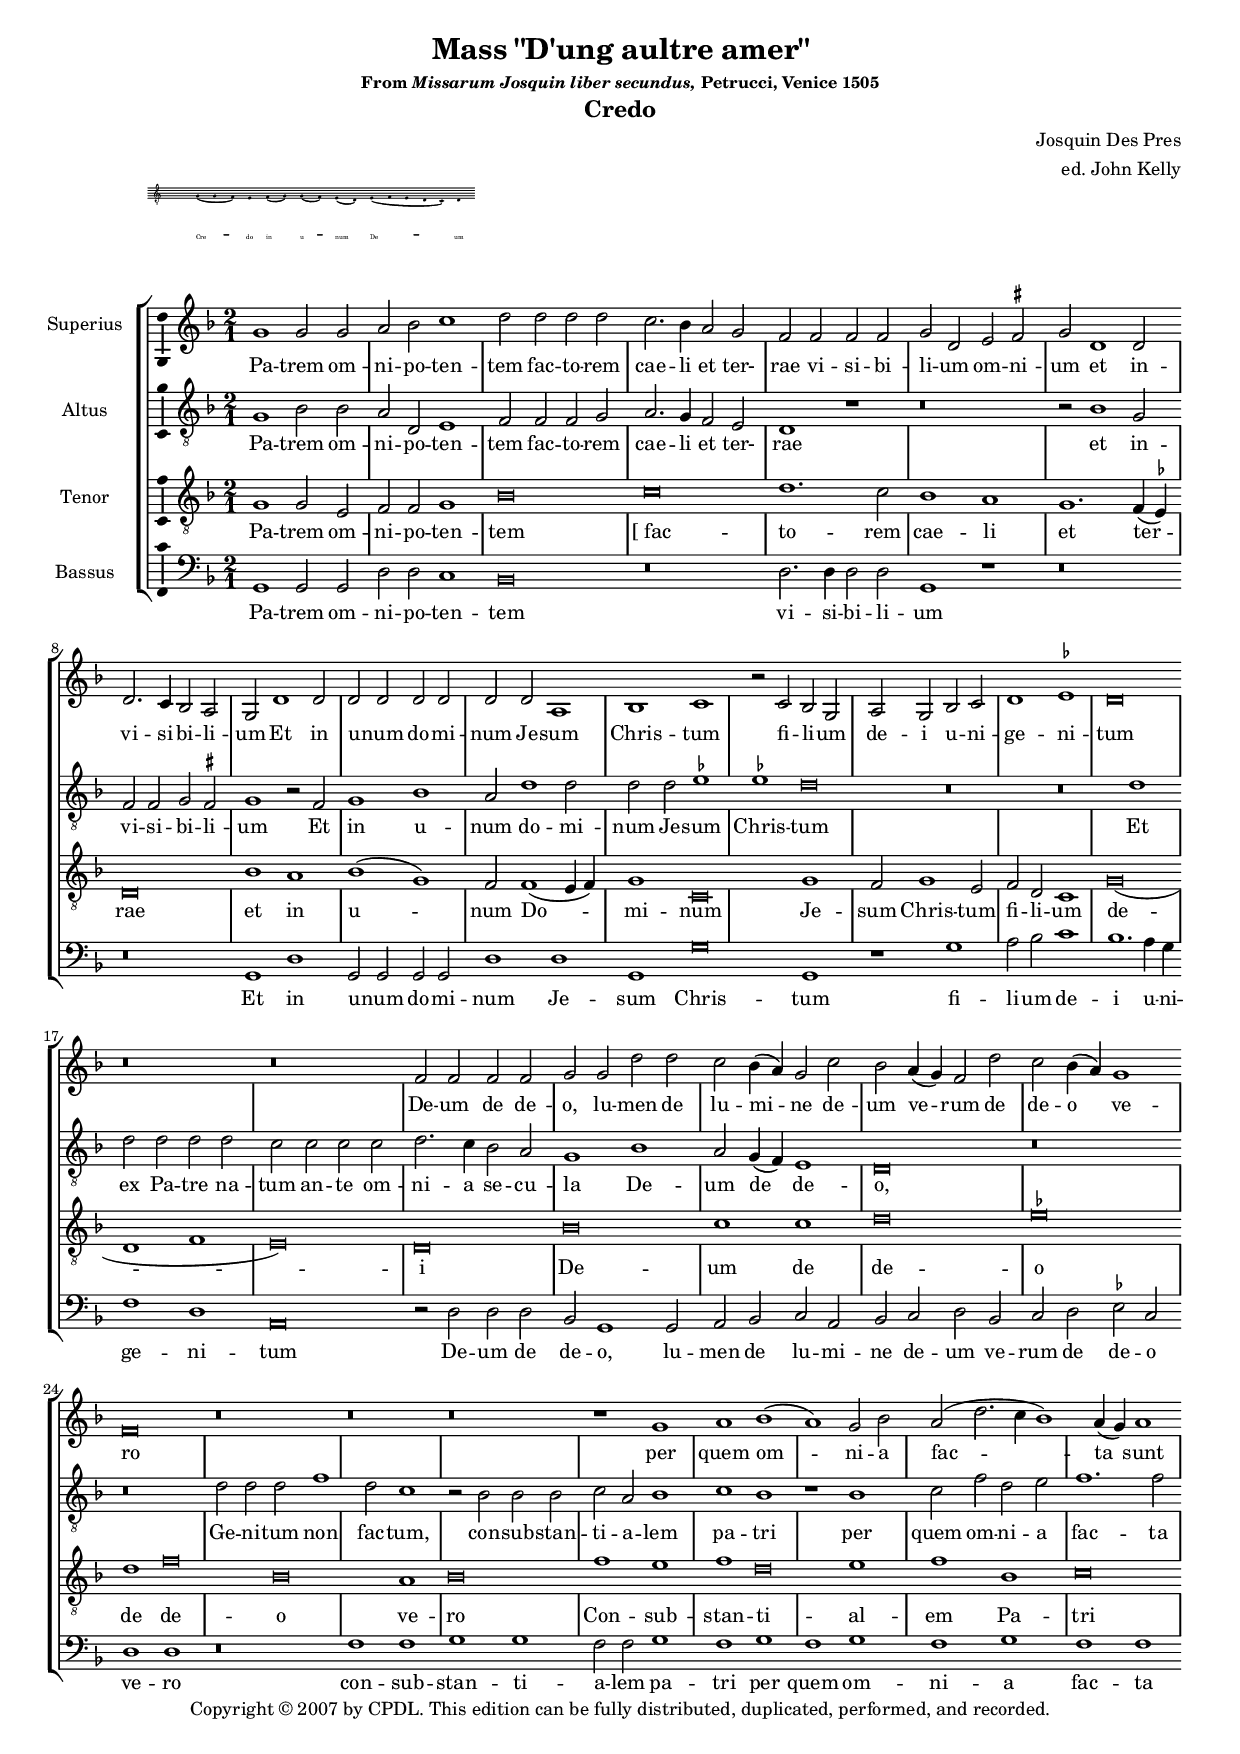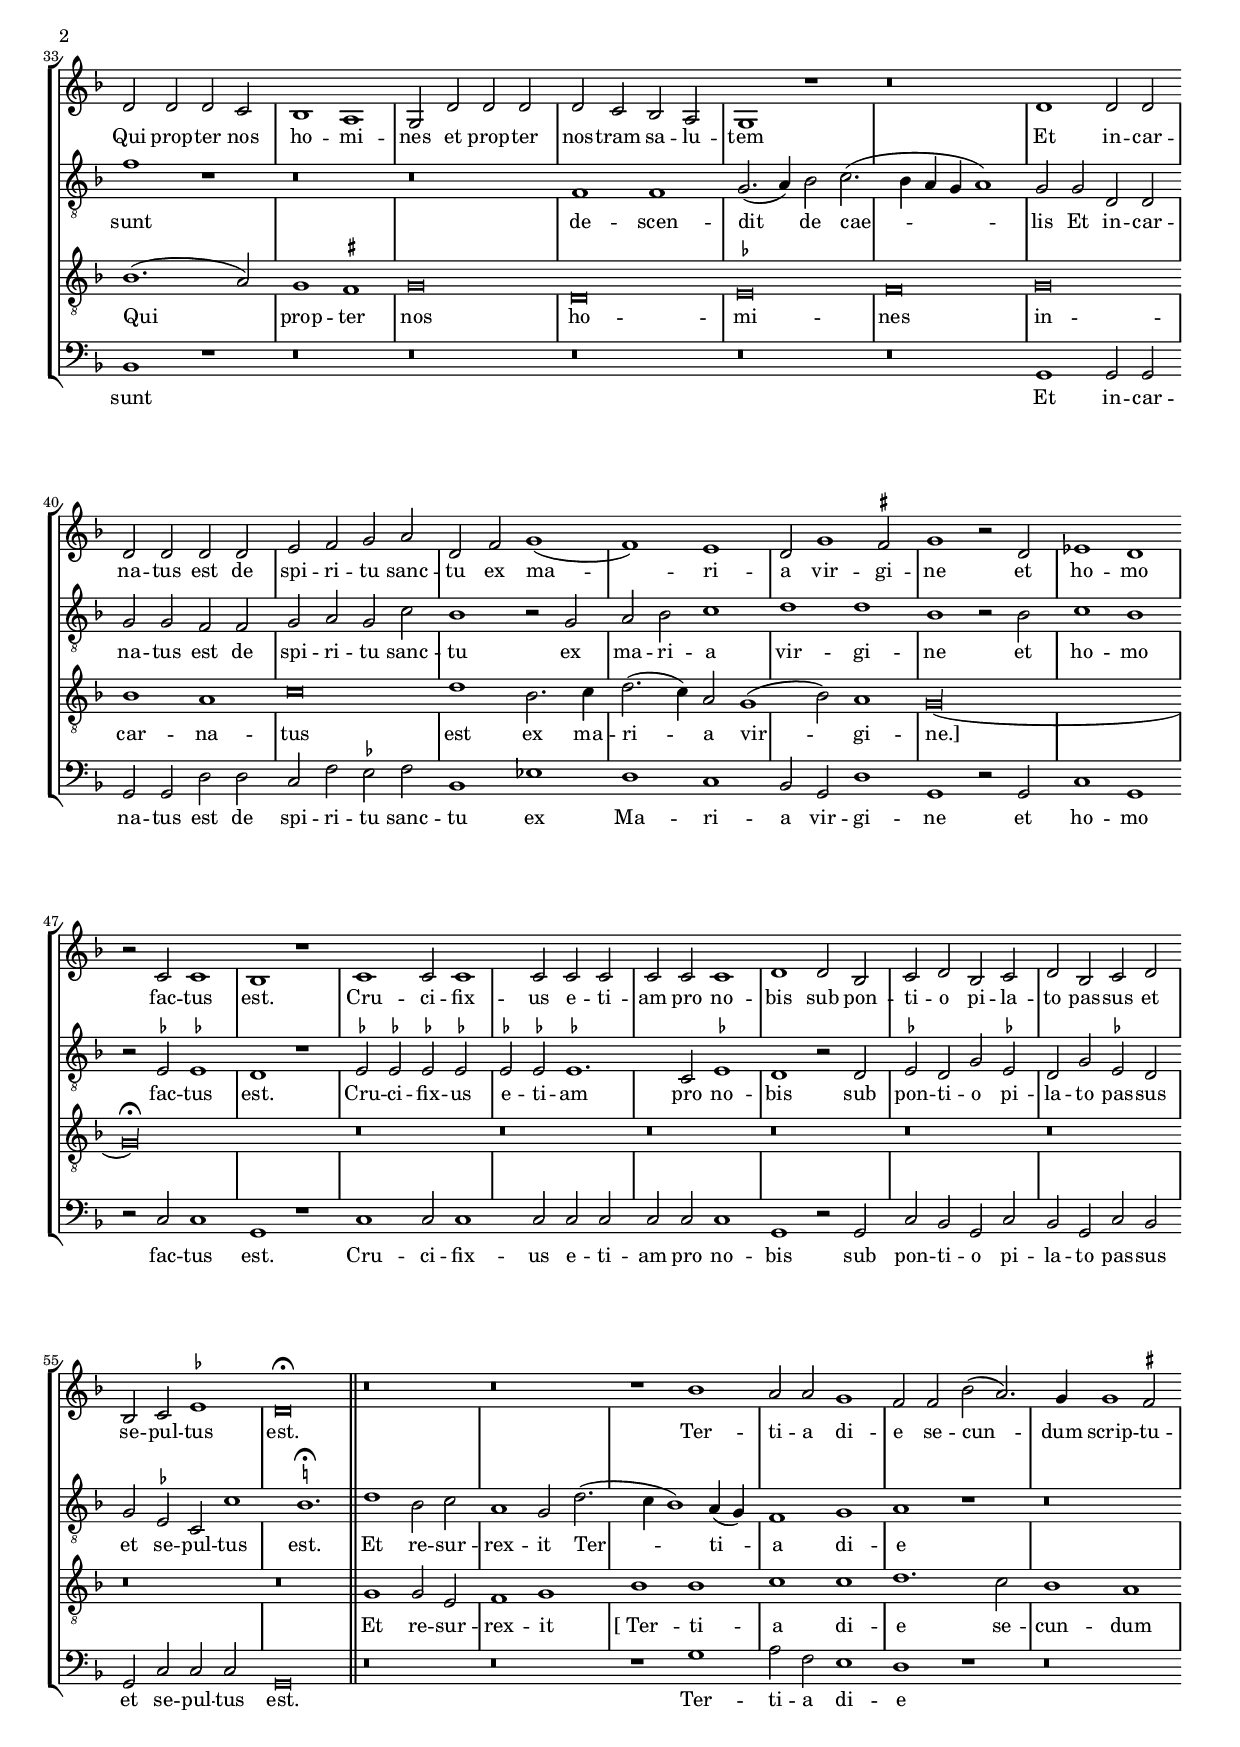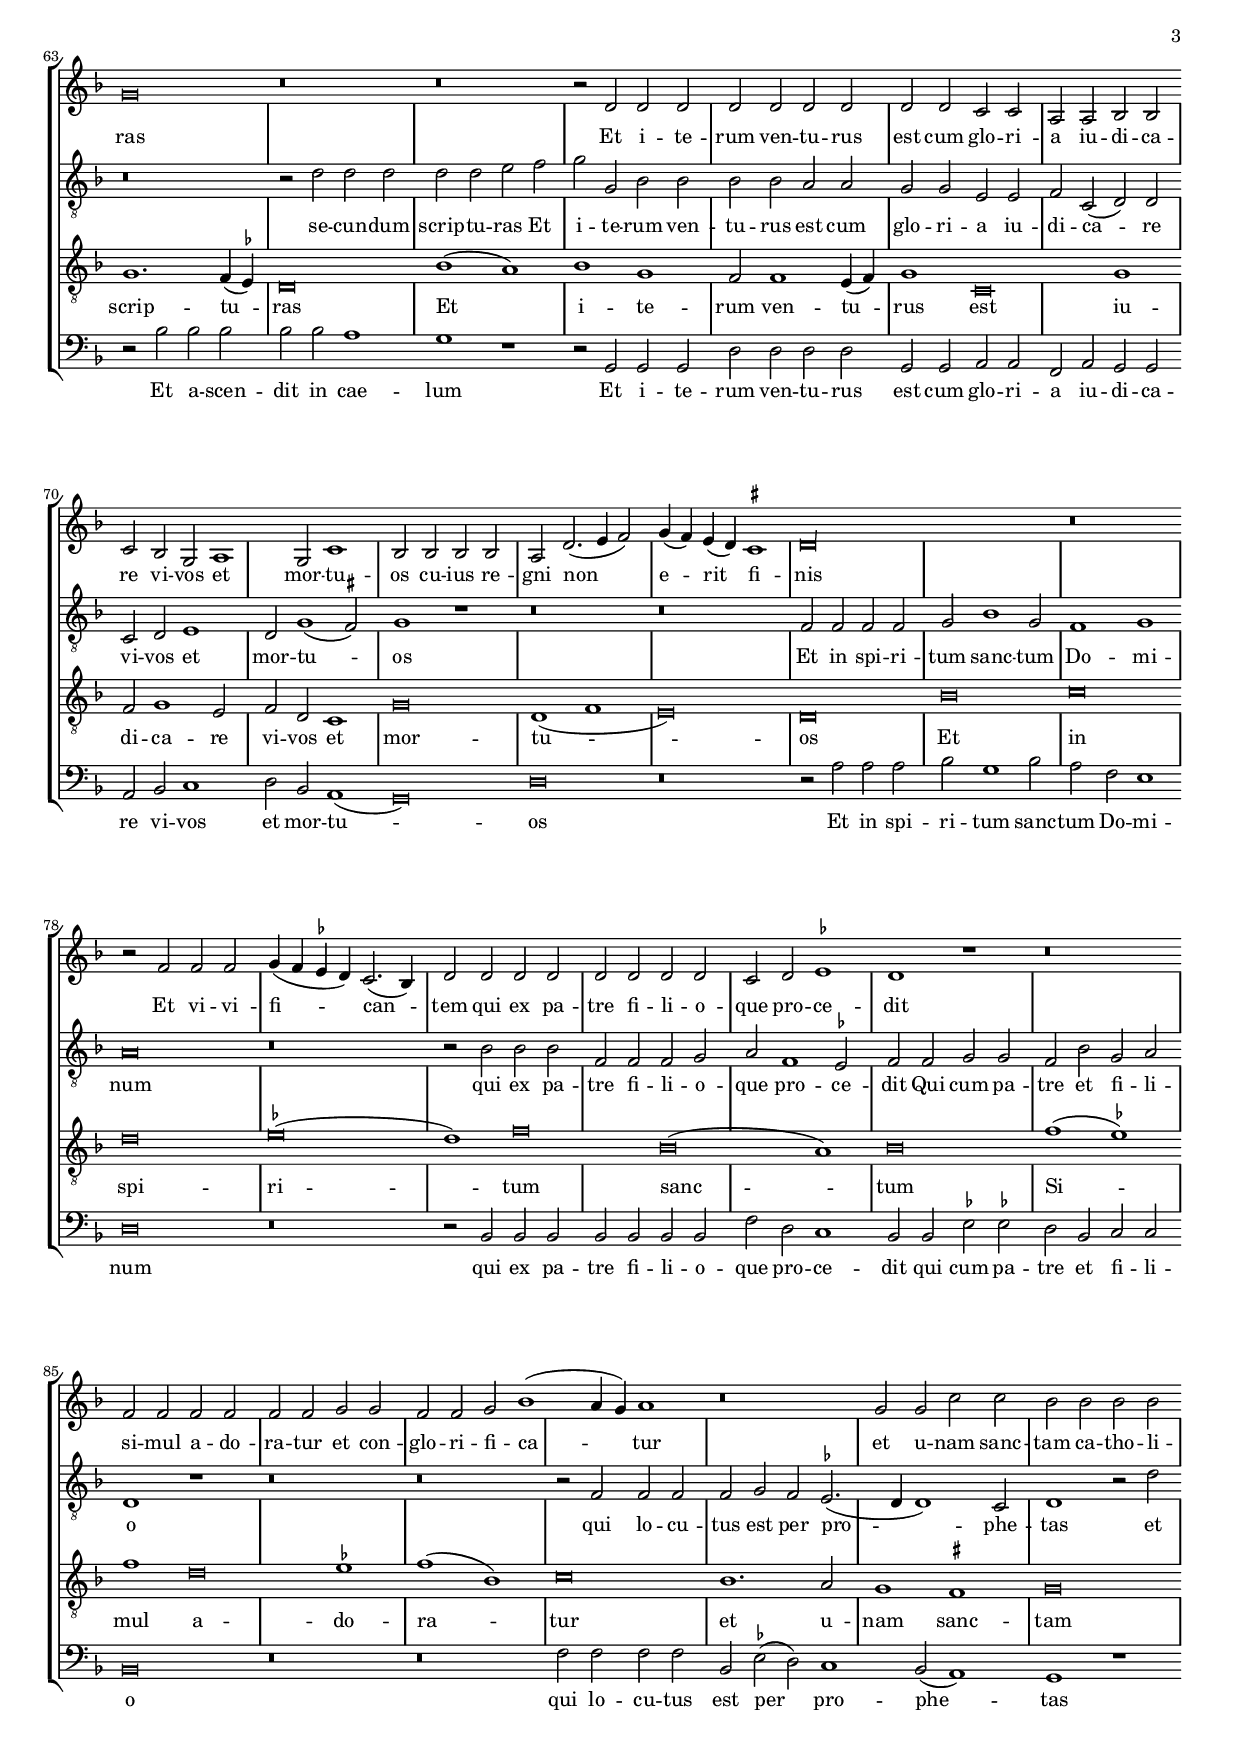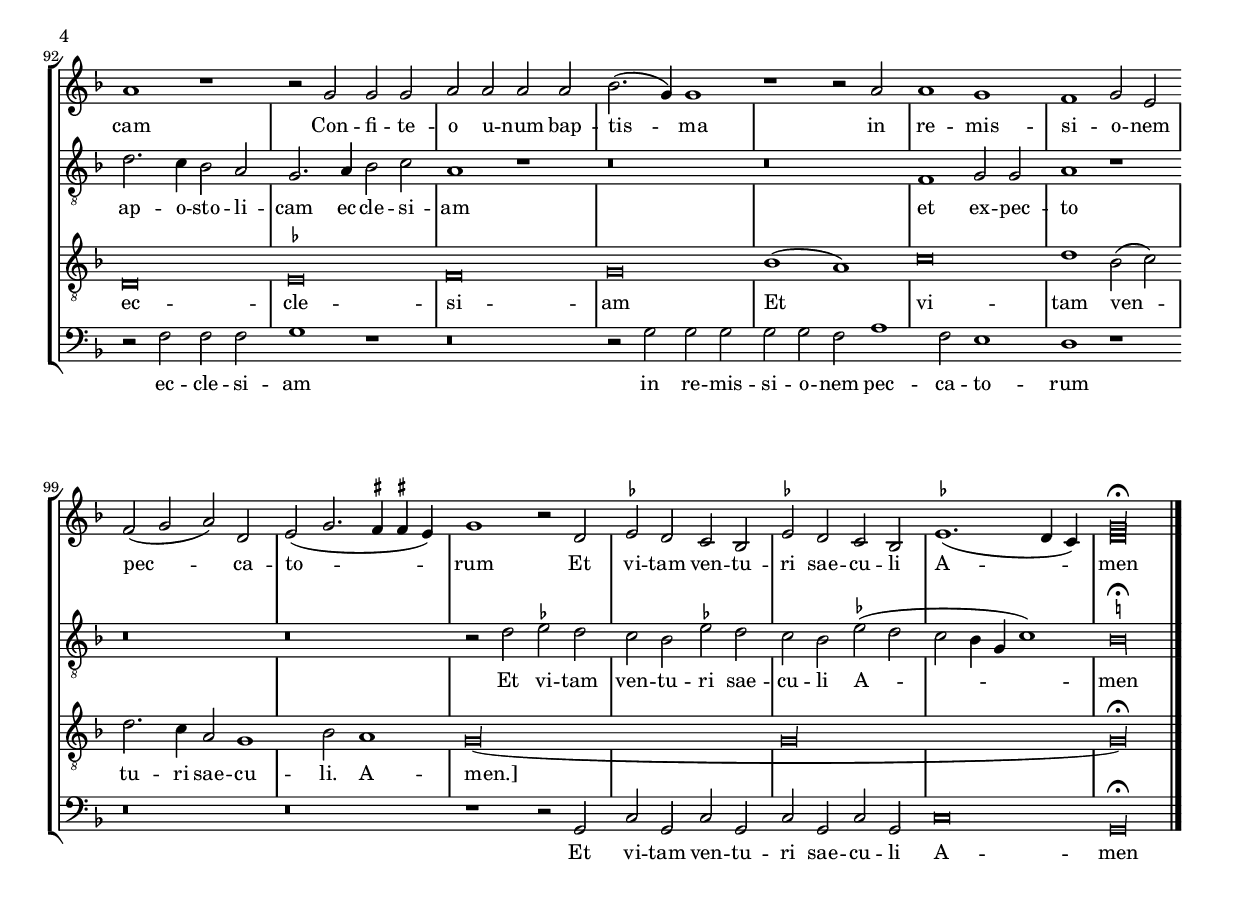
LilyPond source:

\version "2.10.20"
\header {
	title = "Mass \"D'ung aultre amer\""
	subtitle = \markup { \small "From" \small \italic "Missarum Josquin liber secundus," 
				\small "Petrucci, Venice 1505" }
	subsubtitle = \markup { \huge "Credo" }
	composer = "Josquin Des Pres"
	arranger = "ed. John Kelly"
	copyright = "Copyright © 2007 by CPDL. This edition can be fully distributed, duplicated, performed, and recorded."
}


global = {
	#(set-global-staff-size 16)
	\set Score.skipBars = ##t
	\override Staff.NoteHead  #'style = #'baroque
	\set suggestAccidentals  = ##t 
	#(set-accidental-style 'forget)

	\bar ""

  % main
  \set Staff.forceClef = ##t
  \key f \major
  \time 2/1

  \skip 1*112	% the actual music %%%%%%%%%%% need to readjust

  % let finis bar go through all staves
	\override Staff.BarLine #'transparent = ##f

%  % midway bar
	\bar "||"
	\skip 1*1
	\override Staff.BarLine #'transparent = ##t

  \skip 1*99
%  % finis bar
	\override Staff.BarLine #'transparent = ##f
	\bar "|."



}

superiusNotes = {
  \relative c'' {
    \set Staff.instrumentName = "Superius  "
    \set Staff.midiInstrument = "trumpet"

%    % incipit
%    \clef "neomensural-c1"
%    g\breve a1 g1	% four bars
%	\skip 1*5	% five bars

	% main	%
	\clef "treble"
	g1 g2 g a bes c1 d2	% Patrem
	d2 d d c2. bes4 a2 g f	% factorem
	f f f g d e fis g		% visibilium
	d1 d2 d2. c4 bes2 a g	% et invis...
	d'1 d2 d d    d d d	% et in unum
	d a1 bes c1		% jesum Xm //
	r2 c2 bes g a g		% filium dei
	bes c d1 ees d\breve	% unigenitum
	r\breve r\breve			% 
	f2 f f f g g d' d c bes4 (a) g2 % deum de
	c bes a4 (g) f2             % deum verum
	d' c bes4 (a) g1 f\breve % de deo vero
	r\breve r\breve   r\breve %
	r1
	g1 a bes (a) g2        % per quem
	bes a (d2. c4 bes1) a4 (g4) a1 % facta sunt//
	d,2 d d c bes1 a g2    % qui pp nos hom
	d'2 d d d c bes a g1    % & pp nstrm sal
	r1 r\breve
	d'1 d2 d d d d d e f g a d,    % et inc
	f g1 (f) e d2 g1 fis2 g1    % ex maria v
	\set suggestAccidentals  = ##f 
	r2 d2 ees1 d 		% & hmo	(e-flat in original)
	\set suggestAccidentals  = ##t 
	r2 c2 c1 bes r1    	%  factus est
	    % //
	 c1 c2 c1 c2 c c c c c1    d    % crucifixus
	d2 bes c d bes c d         % sub pontio
	bes c d 
	bes c ees1 d\breve	% d\longa    % passus
	\fermata
	%%	Credo part II
	r\breve r\breve r1
	bes'1 a2 a g1 f2 f bes (a2.) g4 g1 fis2 g\breve	% Tertia die
	r\breve r\breve r2
	d2  d d d  d d d  d  d  c c a	% et iterum venturus est //
	a bes bes c bes g a1 g2 c1 bes2	% iudicare vivos et mortuos
	bes bes bes a d2. (e4 f2)  g4 (f) e (d) cis1 d\longa	% cuius regni ...
	r\breve r2
	f2 f f g4 (f ees d) c2. (bes4) d2	% et vivificantem
%	f2 f f g4 (f e d) cis2. (b4) d2	% et vivificantem
	d2 d d d d d d c d ees1 d1	% qui ex patre
	r1 r\breve
	f2 f f f f f g g f f 		% simul adoratur et conglori- //
	g bes1 (a4 g) a1 			% ficatur
	r\breve
	g2 g c c bes bes bes bes a1	% et unam sanctam catholicam
	r1 r2
	g2 g g a a a a bes2. (g4) g1	% Confiteo . . . 
	r1 r2
	a2 a1 g f g2 e f (g a) d, e (g2. fis4 fis e) g1	% in remissione 
	r2
	d2 ees d c bes ees d c bes ees1. (d4 c) 
	<d g>\longa \fermata	% et vita  . . . Amen
  }
}

superiusLyrics = \lyricmode {
%  % incipit
%  Ky - - |

  % main	%
	Pa -- trem om -- ni -- po -- ten -- tem 
	fac -- to -- rem  cae -- li et ter- rae 
	vi -- si -- bi -- li -- um om -- ni -- um
	et in -- vi -- si -- bi -- li -- um
	Et in u -- num do -- mi -- num Je -- sum Chris -- tum
	fi -- li -- um de -- i u -- ni -- ge -- ni -- tum 
%	et ex Pa -- tre na -- tum an -- te om -- ni -- a se -- cu -- la
	De -- um de de -- o, lu -- men de lu -- mi -- ne
	de -- um ve -- rum de de -- o ve -- ro
%	con -- sub -- stan -- ti -- a -- lem pa -- tri
	per quem om -- ni -- a fac -- ta sunt
	Qui prop -- ter nos ho -- mi -- nes
	et prop -- ter nos -- tram sa -- lu -- tem
%	de -- scen -- dit de cae -- lis
	Et in -- car -- na -- tus est de spi -- ri -- tu sanc -- tu
	ex ma -- ri -- a vir -- gi -- ne 
	et ho -- mo fac -- tus est.
	Cru -- ci -- fix -- us e -- ti -- am pro no -- bis
	sub pon -- ti -- o pi -- la -- to
	pas -- sus et se -- pul -- tus est.
	%%%%%%%%%%%%%
	Ter -- ti -- a di -- e se -- cun -- dum scrip -- tu -- ras
	Et i -- te -- rum ven -- tu -- rus est cum glo -- ri -- a
	iu -- di -- ca -- re vi -- vos et mor -- tu -- os 
	cu -- ius re -- gni non e -- rit fi -- nis
	Et vi -- vi -- fi -- can -- tem
	qui ex pa -- tre fi -- li -- o -- que pro -- ce -- dit
	si -- mul a -- do -- ra -- tur et con -- glo -- ri -- fi -- ca -- tur
	et u -- nam sanc -- tam ca -- tho -- li -- cam 
	Con -- fi -- te -- o u -- num bap -- tis -- ma
	in re -- mis -- si -- o -- nem pec -- ca -- to -- rum
	Et vi -- tam ven -- tu -- ri sae -- cu -- li A -- men
}

altusNotes = {
  \relative c' {
    \set Staff.instrumentName = "Altus  "
    \set Staff.midiInstrument = "trombone"

%    % incipit
%    \clef "neomensural-c4"
%    r\maxima  		% eight bars 
%    d1. e4 f4		% one bar 
%%	\skip 1*4		% four more bars

    % main	%
    \clef "treble_8"
	g1 bes2 bes a d, e1 f2  	% patrem omnipotentem 
	f f g a2. g4 f2 e2 d1 r1 r\breve r2	% factorem caeli et terra
	bes'1 g2 f f g fis g1 r2		% et invisibilium
	f2 g1 bes a2 d1 d2 d d ees1 ees1 d\breve % et in unum dominum JXm
	r\breve	r\breve	
	d1 d2 d d d 			% et ex patre na (line break)
	c c c c d2. c4 bes2 a g1 
	bes a2 g4 (f4) e1 d\breve r\breve	r\breve
	d'2 d d f1 d2 c1 r2
	bes2 bes bes c a bes1 c bes r1
	bes c2 f d e f1. f2 f1 r1 r\breve r\breve
	f,1 f g2. (a4) bes2 c2. (bes4 a4 g4	% line break
	a1) g2 g2 d d g g f f g a g c bes1 r2
	g2 a bes c1 d d bes r2 bes2 c1 bes r2 
	ees,2 ees1 d r1			% factus est
%%%%%%% there are two ways to go here: e-flats throughout 
	ees2 ees ees ees ees ees ees1. c2 ees1 d r2 	% crucifixus ... nobis
	d2 ees d g ees d g 			% sub pontio pilato //
	ees d g ees %	d g		% removing d2 g, looks like an error, screws up counterpoint
%	c c'1 bes1.\fermata	% bes\longa		% passus et sepultus est (minor-mode finalis)
%%%%%%%% or not:
%	e2 e e e e e e1. c2 e1 d r2 	% crucifixus ... nobis
%	d2 e d g e d g 			% sub pontio pilato //
%	e d g e     %	d g		% removing d2 g, looks like an error, screws up counterpoint
	c c'1 
	\once \override Script #'padding = #3.0		%% you need this if you go for the b-natural
	b1.\fermata	% bes\longa		% passus et sepultus est (major-mode finalis)
	%%%%%%%%%%%% Credo II
        d1 bes2 c a1 g2 d'2. (c4 bes1) a4 (g) f1 g a        % et resurrexit
        r1 r\breve r\breve r2
        d2 d d  d d e f g               % secundum scripturas
        g,2 bes bes bes bes a a g       % et iterum
        g2 e e f c (d) d                  %       //
        c2 d e1 d2 g1 (fis2) g1             % vivos et mortuos
        r1 r\breve r\breve
        f2 f f f g bes1 g2 f1 g a\breve % et in spiritum
        r\breve r2
        bes2 bes bes f f f g a f1 ees2 f  % qui ex patre
        f2 g g f bes g a d,1            % qui cum patre et filio
        r1 r\breve r\breve r2
        f2 f f f g f ees2. (d4 d1) c2 d1    % qui locutus est ...
        r2                              %       //
        d'2 d2. c4 bes2 a g2. a4 bes2 c a1      % et apostolicam . . .
	r1 r\breve r\breve
	f1 g2 g a1			% et expecto
        r1 r\breve r\breve r2
        d2 ees d c bes ees d2 c2 bes2       % et vitam venturi
        ees2 (d c bes4 g4 c1) 
	\once \override Script #'padding = #3.0		%% you need this if you go for the b-natural
	b\longa \fermata     % saeculi Amen.
  }
}

altusLyrics = \lyricmode {
%  % incipit
%  

  % main	%
	Pa -- trem om -- ni -- po -- ten -- tem 
	fac -- to -- rem  cae -- li et ter- rae 
%	vi -- si -- bi -- li -- um omnium
	et in -- vi -- si -- bi -- li -- um
	Et in u -- num do -- mi -- num Je -- sum Chris -- tum
%	fi -- li -- um de -- i u -- ni -- ge -- ni -- tum 
	Et ex Pa -- tre na -- tum an -- te om -- ni -- a se -- cu -- la
	De -- um de de -- o, 
%	lu -- men de lu -- mi -- ne
%	de -- um ve -- rum de de -- o ve -- ro
	Ge -- ni -- tum non fac -- tum, 
	con -- sub -- stan -- ti -- a -- lem pa -- tri
	per quem om -- ni -- a fac -- ta sunt
%	Qui prop -- ter nos ho -- mi -- nes
%	et nos -- tram sa -- lu -- tem
	de -- scen -- dit de cae -- lis
	Et in -- car -- na -- tus est de spi -- ri -- tu sanc -- tu
	ex ma -- ri -- a vir -- gi -- ne 
	et ho -- mo fac -- tus est.
	Cru -- ci -- fix -- us e -- ti -- am pro no -- bis
	sub pon -- ti -- o pi -- la -- to
	pas -- sus et se -- pul -- tus est.
	%%%%%%%%%%%%%%%%%%
	Et re -- sur -- rex -- it
	Ter -- ti -- a di -- e se -- cun -- dum scrip -- tu -- ras
	Et i -- te -- rum ven -- tu -- rus est cum glo -- ri -- a
	iu -- di -- ca -- re vi -- vos et mor -- tu -- os 
%	cu -- ius re -- gni non e -- rit fi -- nis
	Et in spi -- ri -- tum sanc -- tum Do -- mi -- num
%	Et vi -- vi -- fi -- can -- tem
	qui ex pa -- tre fi -- li -- o -- que pro -- ce -- dit
	Qui cum pa -- tre et fi -- li -- o 
%	Si -- mul a -- do -- ra -- tur et con -- glo -- ri -- fi -- ca -- tur
	qui lo -- cu -- tus est per pro -- phe -- tas
%	et u -- nam sanc -- tam ca -- tho -- li -- cam 
	et ap -- o -- sto -- li -- cam ec -- cle -- si -- am
%	Con -- fi -- te -- o u -- num bap -- tis -- ma
%	in re -- mis -- si -- o -- nem pec -- ca -- to -- rum
	et ex -- pec -- to 
%	re -- sur -- rex -- i -- o -- nem mor -- tu -- o -- rum
	Et vi -- tam ven -- tu -- ri sae -- cu -- li A -- men
}

tenorNotes = {
  \relative c' {
    \set Staff.instrumentName = "Tenor  "
    \set Staff.midiInstrument = "french horn"

%    % incipit
%    \clef "neomensural-c4"
%    g1. e2 % two bar
%	\skip 1*7

    % main	% Credo I
    \clef "treble_8"
	g1 g2 e f f g1 bes\breve c d1. c2 bes1 a g1. f4 (ees) d\breve
		%patrem omnipotentem
	bes'1 a bes (g) f2 f1 (e4 f) g1 c,\breve
	g'1 f2 g1 e2 f2 d2 c1 g'\breve
	(d1 f1 e\breve) d\breve
	bes'\breve c1 c1 d\breve ees\breve d1 f\breve
	bes,\breve a1 bes\breve
	f'1 e f d\breve e1 f bes,1
	c\breve bes1. (a2) g1 fis		% line break
	g\breve d ees f g bes1 a 
	c\breve d1 bes2. c4 d2. (c4) a2 g1 (bes2) a1 g\longa 
	(g\longa) \fermata r\breve r\breve r\breve r\breve r\breve r\breve  
	r\breve r\breve 
	%%%%%%%%%%%%% Credo II
        g1 g2 e f1 g1 bes1 bes c c d1. c2 bes1 a g1. f4 (ees) d\breve
        bes'1 (a) bes g f2 f1 e4 (f) g1 c,\breve
        g'1 f2 g1 e2 f2 d2 c1 g'\breve
        d1 (f1 e\breve) d\breve
        bes'\breve c\breve d\breve ees\breve (d1) f\breve
%        bes'\breve c\breve d\breve e\breve (d1) f\breve
        bes,\breve (a1) bes\breve
        f'1 (ees) f d\breve ees1 f (bes,1)
        c\breve bes1. a2 g1 fis           % line break
        g\breve d ees f g bes1 (a)
        c\breve d1 bes2 (c2) d2. c4 a2 g1 bes2 a1 g\longa
        (g\longa g\longa) \fermata 
  }
}

tenorLyrics = \lyricmode {
%  % incipit
%  

  % main	%
	Pa -- trem om -- ni -- po -- ten -- tem
	\markup { "[ fac" } -- to -- rem cae -- li et ter -- rae
	et in u -- num Do -- mi -- num Je -- sum Chris -- tum
	fi -- li -- um de -- i 
	De -- um de de -- o
	de de -- o ve -- ro
	Con -- sub -- stan -- ti -- al -- em Pa -- tri	
	Qui prop -- ter nos ho -- mi -- nes
	in -- car -- na -- tus est
	ex ma -- ri -- a vir -- gi -- \markup { "ne.]"}
	%%%%%%%%%%%%%%
	Et re -- sur -- rex -- it
	\markup { "[ Ter " }-- ti -- a di -- e 
	se -- cun -- dum scrip -- tu -- ras
%	Et a -- scen -- dit in cae -- lum
%	se -- det ad dex -- te -- ram Pa -- tris 
	Et i -- te -- rum ven -- tu -- rus est  % cum glo -- ri -- a
	iu -- di -- ca -- re vi -- vos et mor -- tu -- os 
%	cu -- ius re -- gni non e -- rit fi -- nis
	Et in spi -- ri -- tum sanc -- tum 	% Do -- mi -- num
%	Et vi -- vi -- fi -- can -- tem
%	qui ex pa -- tre fi -- li -- o -- que pro -- ce -- dit
%	qui cum pa -- tre et fi -- li -- o 
	Si -- mul a -- do -- ra -- tur % et con -- glo -- ri -- fi -- ca -- tur
%	qui lo -- cu -- tus est per pro -- phe -- tas
	et u -- nam sanc -- tam 	% ca -- tho -- li -- cam 
%	et ap -- o -- sto -- li -- cam 
	ec -- cle -- si -- am
%	Con -- fi -- te -- o u -- num bap -- tis -- ma
%	in re -- mis -- si -- o -- nem pec -- ca -- to -- rum
%	et 
%	ex -- pec -- to 
%	re -- sur -- rex -- i -- o -- nem mor -- tu -- o -- rum
	Et vi -- tam ven -- tu -- ri sae -- cu -- li. A -- \markup {"men.]"}
}

bassusNotes = {
  \relative c' {
    \set Staff.instrumentName = "Bassus  "
    \set Staff.midiInstrument = "tuba"

%    % incipit
%    \clef "bass"

    % main	% Gloria I
    \clef "bass"
	g,1 g2 g2 d'2 d2 c1 bes\breve	% patrem omnipotentem
	r\breve d2. d4 d2 d2 g,1	% visibilium
	r1 r\breve r\breve 
	g1 d'1 g,2 g2 g2 g2 d'1 d1 g,1 g'\breve g,1 r1	% et in unum 
	g'1 a2 bes2 c1 bes1. a4 g4 f1 d1 a\breve r2	% filium dei
			% something weird on line above -- ms has a\breve
			% but counterpoint suck; a\longa fixes
	d2 d d bes g1			% deum de deo (line break)
	g2 a bes c  a bes c d 
	bes c d ees c d1 d1 r\breve
	f1 f g g f2 f g1 f g f g f g f f bes,1	% consubstantialem patri
	r1 r\breve r\breve r\breve r\breve r\breve   % (? lineup problem)
	g1 g2 g g g d' d c f ees f bes,1	% et incarnatus est
	\set suggestAccidentals  = ##f 
	ees1 				% e-flat in original
	\set suggestAccidentals  = ##t
	d c bes2 g2 d'1 g,1 r2	% ex maria (line break)
	g2 c1 g r2 c2 c1 g r1		% et homo factus est 
	c1 c2 c1 c2 c c c c c1 g r2	% crucifixus
	g2 c2 bes g c bes g 		% sub pontio
	c bes 
	g c c c g\breve		% g\longa \fermata	% passus et sepultus est
	%%%%%%%%%%%%% Credo II
	r\breve r\breve r1
	g'1 a2 f e1 d			% tertia die
	r1 r\breve r2
	bes'2 bes bes bes bes a1 g	% et ascendit
	r1 r2
	g,2 g g d' d d d g, g a a f a g g a	% venturus est
	bes c1 d2 bes a1 (g\breve) d'\breve	% vivos et mortuos
	r\breve r2
	a'2 a a bes g1 bes2 a f e1 d\breve	% et in spiritum sanctum dominum
	r\breve r2
	bes2 bes bes  bes bes bes bes f' d c1 bes2	% quis ex patre filioque procedit
	bes2 ees ees d bes c c bes\breve		% qui cum patre
	r\breve r\breve
	f'2 f f f bes, ees (d) c1 bes2 (a1) g		% qui locutus est per prophetas
	r1 r2
	f'2 f f g1			% ecclesiam
	r1 r\breve r2
	g2 g g g g f a1 f2 e1 d		% in remissionem peccatorum
	r1 r\breve r\breve r1 r2
	g,2 c g c g c g c g c\breve g\longa \fermata	% et vitam
  }
}

bassusLyrics = \lyricmode {
%  % incipit
%  KY-

  % main	%
	Pa -- trem om -- ni -- po -- ten -- tem 
%	fac -- to -- rem  cae -- li et ter- rae 
	vi -- si -- bi -- li -- um % omnium
%	et in -- vi -- si -- bi -- li -- um
	Et in u -- num do -- mi -- num Je -- sum Chris -- tum
	fi -- li -- um de -- i u -- ni -- ge -- ni -- tum 
%	et ex Pa -- tre na -- tum an -- te om -- ni -- a se -- cu -- la
	De -- um de de -- o, lu -- men de lu -- mi -- ne
	de -- um ve -- rum de de -- o ve -- ro
	con -- sub -- stan -- ti -- a -- lem pa -- tri
	per quem om -- ni -- a fac -- ta sunt
%	Qui prop -- ter nos ho -- mi -- nes
%	et nos -- tram sa -- lu -- tem
%	de -- scen -- dit de cae -- lis
	Et in -- car -- na -- tus est de spi -- ri -- tu sanc -- tu
	ex Ma -- ri -- a vir -- gi -- ne 
	et ho -- mo fac -- tus est.
	Cru -- ci -- fix -- us e -- ti -- am pro no -- bis
	sub pon -- ti -- o pi -- la -- to
	pas -- sus et se -- pul -- tus est.
	%%%%%%%%%%%%%%%%%
%	Et re -- sur -- rex -- it
	Ter -- ti -- a di -- e 
%	se -- cun -- dum scrip -- tu -- ras
	Et a -- scen -- dit in cae -- lum
	Et i -- te -- rum ven -- tu -- rus est cum glo -- ri -- a
	iu -- di -- ca -- re vi -- vos et mor -- tu -- os 
%	cu -- ius re -- gni non e -- rit fi -- nis
	Et in spi -- ri -- tum sanc -- tum Do -- mi -- num
%	Et vi -- vi -- fi -- can -- tem
	qui ex pa -- tre fi -- li -- o -- que pro -- ce -- dit
	qui cum pa -- tre et fi -- li -- o 
%	Si -- mul a -- do -- ra -- tur et con -- glo -- ri -- fi -- ca -- tur
	qui lo -- cu -- tus est per pro -- phe -- tas
%	et u -- nam sanc -- tam ca -- tho -- li -- cam 
%	et ap -- o -- sto -- li -- cam 
	ec -- cle -- si -- am
%	Con -- fi -- te -- o u -- num bap -- tis -- ma
	in re -- mis -- si -- o -- nem pec -- ca -- to -- rum
%	et ex -- pec -- to 
%	re -- sur -- rex -- i -- o -- nem mor -- tu -- o -- rum
	Et vi -- tam ven -- tu -- ri sae -- cu -- li A -- men

}

%%%%%%%%%% Gregorian incipit
% \include "gregorian-init.ly"	%%%% you don't need this line, all it does is muck up spacing
%%%%\version "2.10.10"
         
chant = \relative c' {
	\set Score.timing = ##f
	\clef "treble_8"
	\key c \major
	g4 (g f) e f (g) g (f) e (d) e (f e d c) d 		%% \noBreak 
	}
         
verba = \lyricmode {
	Cre -- do in u -- num De -- um
        }

\book {
         
	\score {
		\new Staff <<
			\new Voice = "melody" { \chant 	}
			\new Lyrics = "one" \lyricsto melody \verba
	        >>
         
		\layout {
			#(layout-set-staff-size 5)
		  	between-system-space = 0.0\cm
			between-system-padding = #0
			ragged-right = ##t

			\context {
				\Staff
				\remove "Time_signature_engraver"
				\remove "Bar_engraver"
				\override Stem #'transparent = ##t
			}

			\context {
				\Voice
				\override Stem #'length = #0
			}

			\context {
				\Score
				barAlways = ##t
			}
		}			%% close layout
	}				%% close score, end of incipit

	\score {
		\context StaffGroup = choirStaff <<
			\context Voice = superiusNotes << \global \superiusNotes >>
			\context Lyrics = superiusLyrics \lyricsto superiusNotes { \superiusLyrics }
			\context Voice = altusNotes << \global \altusNotes >>
			\context Lyrics = altusLyrics \lyricsto altusNotes { \altusLyrics }
			\context Voice = tenorNotes << \global \tenorNotes >>
			\context Lyrics = tenorLyrics \lyricsto tenorNotes { \tenorLyrics }
			\context Voice = bassusNotes << \global \bassusNotes >>
			\context Lyrics = bassusLyrics \lyricsto bassusNotes { \bassusLyrics }
		  >>

		\layout {
			between-system-space = 1.75\cm		% restore near-default values
			between-system-padding = 3\mm		% restore near-default values

			\context {
				\Score
				\override BarLine #'transparent = ##t
			}

			\context {
				\Voice
				\consists Ambitus_engraver
			}
		}				%% close layout

		\midi {
			\context {
			       \Score
			       tempoWholesPerMinute = #(ly:make-moment 60 1)
			}
		}
	}				%% close score
%	\paper { annotate-spacing = ##t }
}					%% close book
% NOTES:
%
%The text underlay for all but the tenor parts is from the original. 
%The tenor part text underlay, everything after "Patrem omnipotentem"
%is guesswork.
%The peculiar dissonances at the final cadence are in the original.
%I'll have to check other editions for corroboration/guidance.
